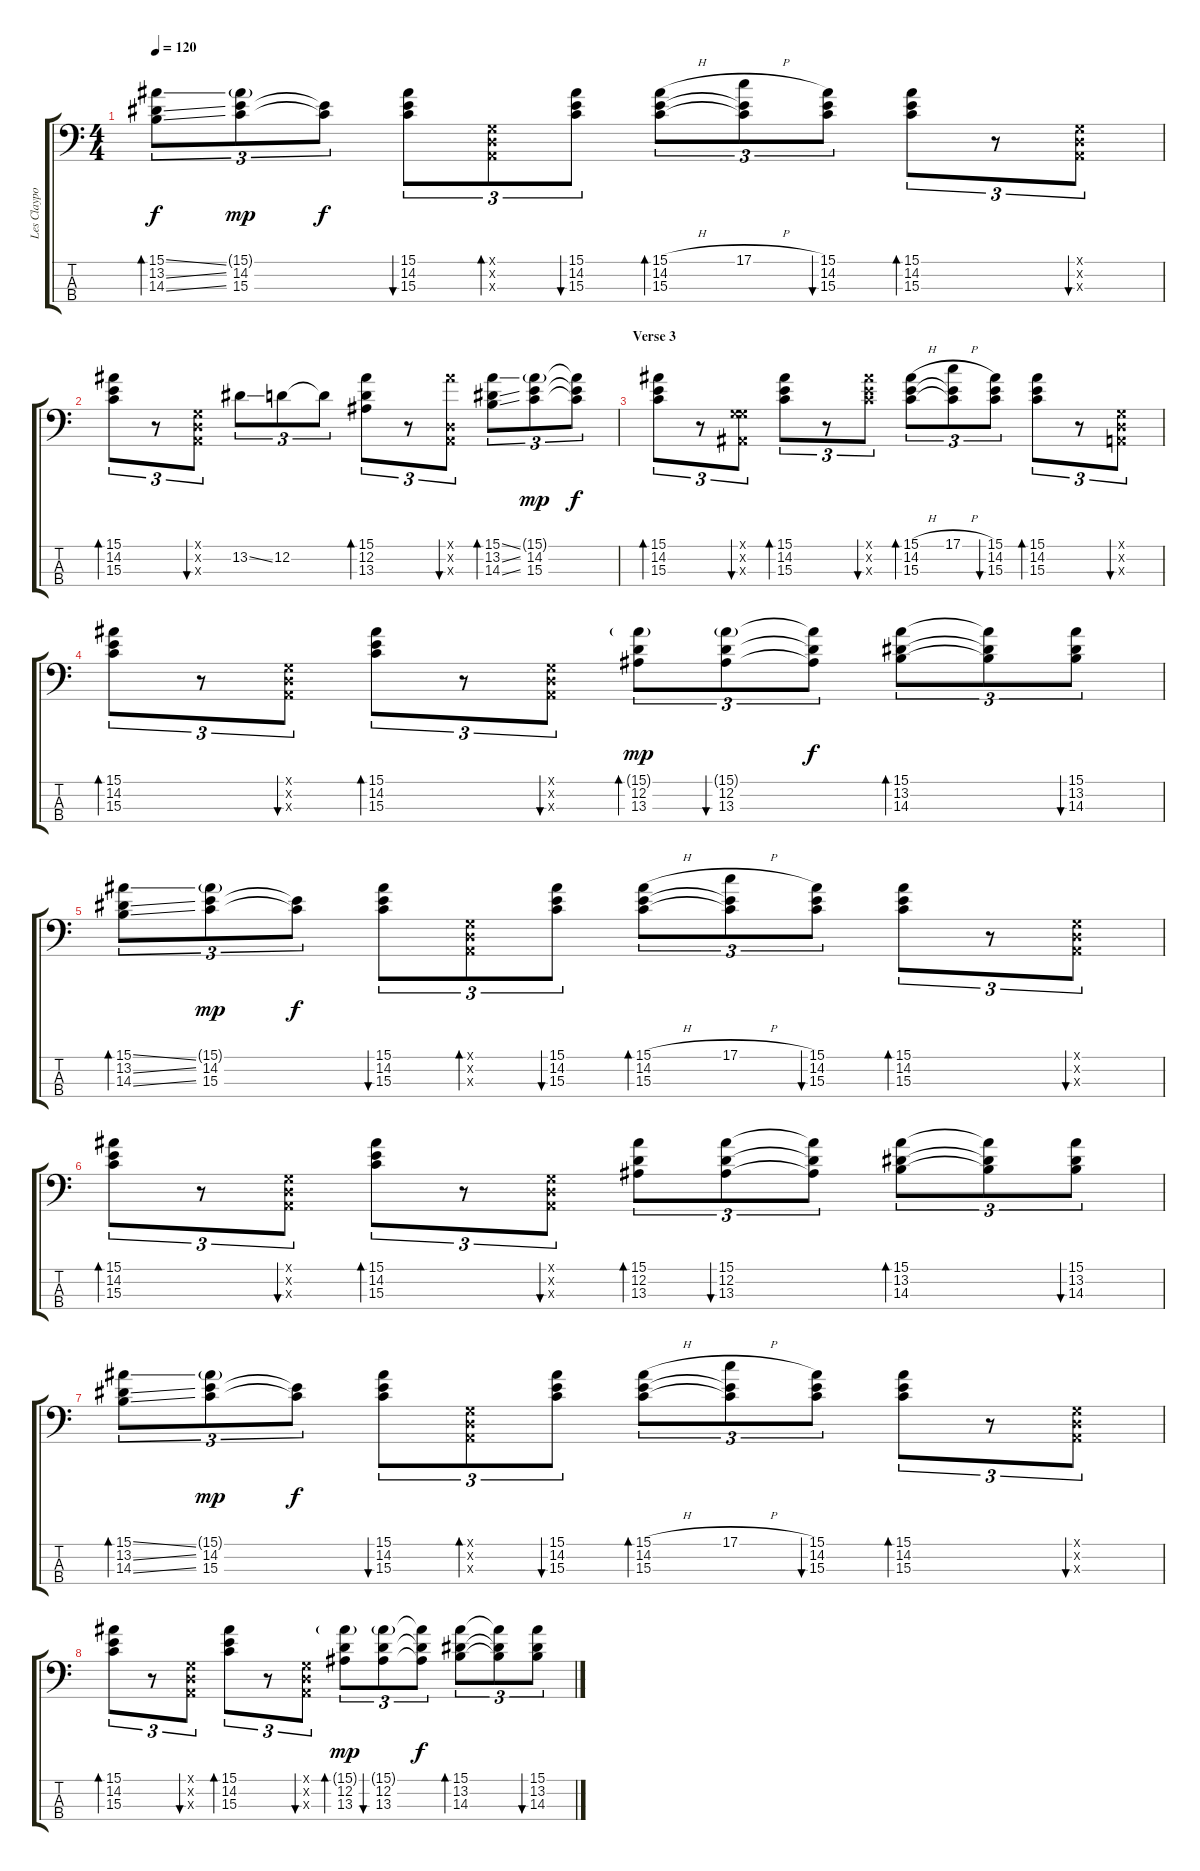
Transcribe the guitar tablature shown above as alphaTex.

\track ("Les Claypool / Bass" "Les Claypo") {instrument slapbass2}
\staff {score tabs}
\tuning (G2 D2 A1 E1) {hide}
\ts (4 4)
\tempo 120
\clef f4
\ks c
(15.1{ss} 13.2{ss} 14.3{ss}).8{tu (3 2) bd 30 dy f} (15.1{g} 14.2 15.3).8{tu (3 2) dy mp} (14.2{t} 15.3{t}).8{tu (3 2) dy f} (15.1 14.2 15.3).8{tu (3 2) bu 60} (0.1{x} 0.2{x} 0.3{x}).8{tu (3 2) bd 60} (15.1 14.2 15.3).8{tu (3 2) bu 30} (15.1{h} 14.2 15.3).8{tu (3 2) bd 30} (17.1{h} 14.2{t} 15.3{t}).8{tu (3 2)} (15.1 14.2 15.3).8{tu (3 2) bu 60} (15.1 14.2 15.3).8{tu (3 2) bd 30} r.8{tu (3 2)} (0.1{x} 0.2{x} 0.3{x}).8{tu (3 2) bu 30} |
(15.1 14.2 15.3).8{tu (3 2) bd 30} r.8{tu (3 2)} (0.1{x} 0.2{x} 0.3{x}).8{tu (3 2) bu 30} 13.2{ss}.8{tu (3 2)} 12.2.8{tu (3 2)} 12.2{t}.8{tu (3 2)} (15.1 12.2 13.3).8{tu (3 2) bd 30} r.8{tu (3 2)} (15.1{x} 0.2{x} 0.3{x}).8{tu (3 2) bu 30} (15.1{ss} 13.2{ss} 14.3{ss}).8{tu (3 2) bd 30} (15.1{g} 14.2 15.3).8{tu (3 2) dy mp} (15.1{t} 14.2{t} 15.3{t}).8{tu (3 2) dy f} |
\section ("" "Verse 3")
(15.1 14.2 15.3).8{tu (3 2) bd 30} r.8{tu (3 2)} (0.1{x} 5.2{x} 1.3{x}).8{tu (3 2) bu 30} (15.1 14.2 15.3).8{tu (3 2) bd 30} r.8{tu (3 2)} (15.1{x} 14.2{x} 15.3{x}).8{tu (3 2) bu 30} (15.1{h} 14.2 15.3).8{tu (3 2) bd 30} (17.1{h} 14.2{t} 15.3{t}).8{tu (3 2)} (15.1 14.2 15.3).8{tu (3 2) bu 60} (15.1 14.2 15.3).8{tu (3 2) bd 60} r.8{tu (3 2)} (0.1{x} 0.2{x} 0.3{x}).8{tu (3 2) bu 30} |
(15.1 14.2 15.3).8{tu (3 2) bd 30} r.8{tu (3 2)} (0.1{x} 0.2{x} 0.3{x}).8{tu (3 2) bu 30} (15.1 14.2 15.3).8{tu (3 2) bd 30} r.8{tu (3 2)} (0.1{x} 0.2{x} 0.3{x}).8{tu (3 2) bu 30} (15.1{g} 12.2 13.3).8{tu (3 2) bd 30 dy mp} (15.1{g} 12.2 13.3).8{tu (3 2) bu 30} (15.1{t} 12.2{t} 13.3{t}).8{tu (3 2) dy f} (15.1 13.2 14.3).8{tu (3 2) bd 60} (15.1{t} 13.2{t} 14.3{t}).8{tu (3 2)} (15.1 13.2 14.3).8{tu (3 2) bu 30} |
(15.1{ss} 13.2{ss} 14.3{ss}).8{tu (3 2) bd 30} (15.1{g} 14.2 15.3).8{tu (3 2) dy mp} (14.2{t} 15.3{t}).8{tu (3 2) dy f} (15.1 14.2 15.3).8{tu (3 2) bu 60} (0.1{x} 0.2{x} 0.3{x}).8{tu (3 2) bd 60} (15.1 14.2 15.3).8{tu (3 2) bu 30} (15.1{h} 14.2 15.3).8{tu (3 2) bd 30} (17.1{h} 14.2{t} 15.3{t}).8{tu (3 2)} (15.1 14.2 15.3).8{tu (3 2) bu 60} (15.1 14.2 15.3).8{tu (3 2) bd 30} r.8{tu (3 2)} (0.1{x} 0.2{x} 0.3{x}).8{tu (3 2) bu 30} |
(15.1 14.2 15.3).8{tu (3 2) bd 30} r.8{tu (3 2)} (0.1{x} 0.2{x} 0.3{x}).8{tu (3 2) bu 30} (15.1 14.2 15.3).8{tu (3 2) bd 30} r.8{tu (3 2)} (0.1{x} 0.2{x} 0.3{x}).8{tu (3 2) bu 30} (15.1 12.2 13.3).8{tu (3 2) bd 30} (15.1 12.2 13.3).8{tu (3 2) bu 30} (15.1{t} 12.2{t} 13.3{t}).8{tu (3 2)} (15.1 13.2 14.3).8{tu (3 2) bd 60} (15.1{t} 13.2{t} 14.3{t}).8{tu (3 2)} (15.1 13.2 14.3).8{tu (3 2) bu 30} |
(15.1{ss} 13.2{ss} 14.3{ss}).8{tu (3 2) bd 30} (15.1{g} 14.2 15.3).8{tu (3 2) dy mp} (14.2{t} 15.3{t}).8{tu (3 2) dy f} (15.1 14.2 15.3).8{tu (3 2) bu 60} (0.1{x} 0.2{x} 0.3{x}).8{tu (3 2) bd 60} (15.1 14.2 15.3).8{tu (3 2) bu 30} (15.1{h} 14.2 15.3).8{tu (3 2) bd 30} (17.1{h} 14.2{t} 15.3{t}).8{tu (3 2)} (15.1 14.2 15.3).8{tu (3 2) bu 60} (15.1 14.2 15.3).8{tu (3 2) bd 30} r.8{tu (3 2)} (0.1{x} 0.2{x} 0.3{x}).8{tu (3 2) bu 30} |
(15.1 14.2 15.3).8{tu (3 2) bd 30} r.8{tu (3 2)} (0.1{x} 0.2{x} 0.3{x}).8{tu (3 2) bu 30} (15.1 14.2 15.3).8{tu (3 2) bd 30} r.8{tu (3 2)} (0.1{x} 0.2{x} 0.3{x}).8{tu (3 2) bu 30} (15.1{g} 12.2 13.3).8{tu (3 2) bd 30 dy mp} (15.1{g} 12.2 13.3).8{tu (3 2) bu 30} (15.1{t} 12.2{t} 13.3{t}).8{tu (3 2) dy f} (15.1 13.2 14.3).8{tu (3 2) bd 60} (15.1{t} 13.2{t} 14.3{t}).8{tu (3 2)} (15.1 13.2 14.3).8{tu (3 2) bu 30}
